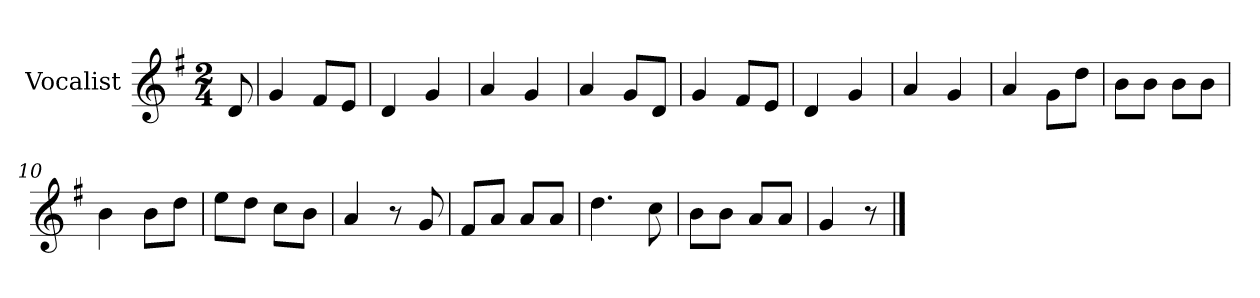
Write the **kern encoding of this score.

**kern
*part1
*staff1
*I"Vocalist
*k[f#]
*G:
*M2/4
=
8d
=1
4g
8f#L
8eJ
=2
4d
4g
=3
4a
4g
=4
4a
8gL
8dJ
=5
4g
8f#L
8eJ
=6
4d
4g
=7
4a
4g
=8
4a
8gL
8ddJ
=9
8bL
8bJ
8bL
8bJ
=10
4b
8bL
8ddJ
=11
8eeL
8ddJ
8ccL
8bJ
=12
4a
8r
8g
=13
8f#L
8aJ
8aL
8aJ
=14
4.dd
8cc
=15
8bL
8bJ
8aL
8aJ
=16
4g
8r
==
*-
